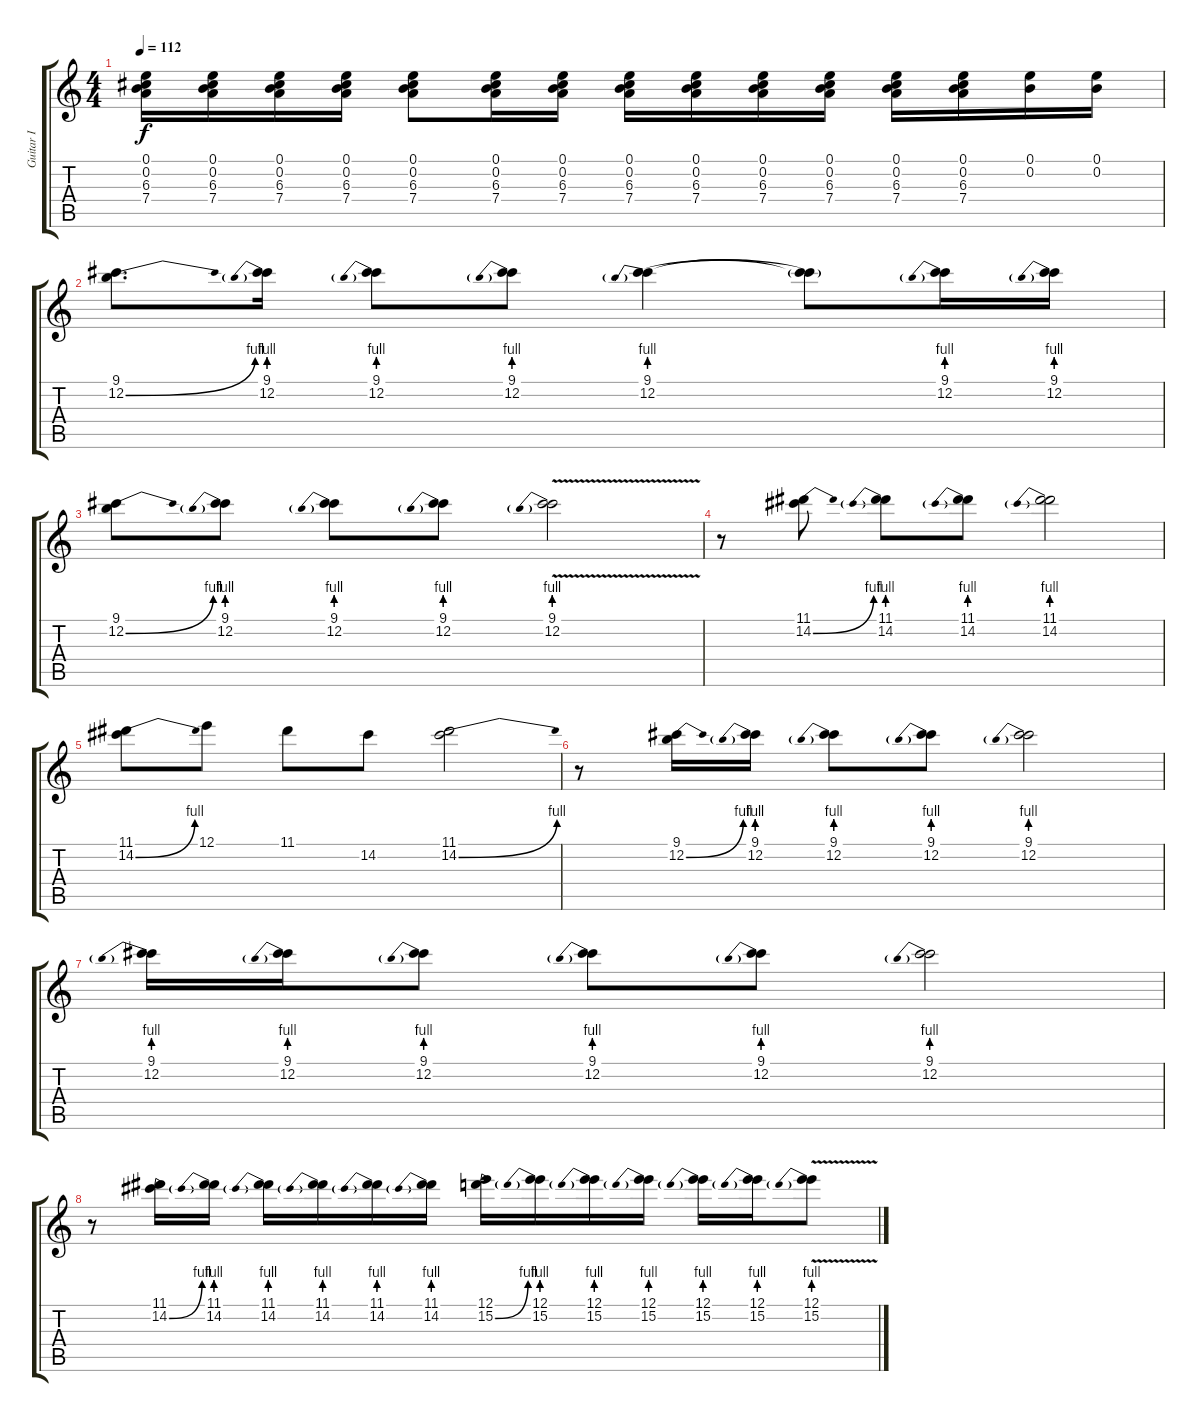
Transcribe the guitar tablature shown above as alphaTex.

\track ("Guitar I" "Guitar I") {instrument overdrivenguitar}
\staff {score tabs}
\tuning (E4 B3 G3 D3 A2 E2) {hide}
\ts (4 4)
\tempo 112
\clef g2
\ks c
(0.1 0.2 6.3 7.4).16{dy f} (0.1 0.2 6.3 7.4).16 (0.1 0.2 6.3 7.4).16 (0.1 0.2 6.3 7.4).16 (0.1 0.2 6.3 7.4).8 (0.1 0.2 6.3 7.4).16 (0.1 0.2 6.3 7.4).16 (0.1 0.2 6.3 7.4).16 (0.1 0.2 6.3 7.4).16 (0.1 0.2 6.3 7.4).16 (0.1 0.2 6.3 7.4).16 (0.1 0.2 6.3 7.4).16 (0.1 0.2 6.3 7.4).16 (0.1 0.2).16 (0.1 0.2).16 |
(9.1 12.2{be (bend 0 0 60 4)}).8{d} (9.1 12.2{be (prebend 0 4 60 4)}).16 (9.1 12.2{be (prebend 0 4 60 4)}).8 (9.1 12.2{be (prebend 0 4 60 4)}).8 (9.1 12.2{be (prebend 0 4 60 4)}).4 (9.1{t} 12.2{t}).8 (9.1 12.2{be (prebend 0 4 60 4)}).16 (9.1 12.2{be (prebend 0 4 60 4)}).16 |
(9.1 12.2{be (bend 0 0 60 4)}).8 (9.1 12.2{be (prebend 0 4 60 4)}).8 (9.1 12.2{be (prebend 0 4 60 4)}).8 (9.1 12.2{be (prebend 0 4 60 4)}).8 (9.1{v} 12.2{be (prebend 0 4 60 4) v}).2 |
r.8 (11.1 14.2{be (bend 0 0 60 4)}).8 (11.1 14.2{be (prebend 0 4 60 4)}).8 (11.1 14.2{be (prebend 0 4 60 4)}).8 (11.1 14.2{be (prebend 0 4 60 4)}).2 |
(11.1 14.2{be (bend 0 0 60 4)}).8 12.1.8 11.1.8 14.2.8 (11.1 14.2{be (bend 0 0 60 4)}).2 |
r.8 (9.1 12.2{be (bend 0 0 60 4)}).16 (9.1 12.2{be (prebend 0 4 60 4)}).16 (9.1 12.2{be (prebend 0 4 60 4)}).8 (9.1 12.2{be (prebend 0 4 60 4)}).8 (9.1 12.2{be (prebend 0 4 60 4)}).2 |
(9.1 12.2{be (prebend 0 4 60 4)}).16 (9.1 12.2{be (prebend 0 4 60 4)}).16 (9.1 12.2{be (prebend 0 4 60 4)}).8 (9.1 12.2{be (prebend 0 4 60 4)}).8 (9.1 12.2{be (prebend 0 4 60 4)}).8 (9.1 12.2{be (prebend 0 4 60 4)}).2 |
r.8 (11.1 14.2{be (bend 0 0 60 4)}).16 (11.1 14.2{be (prebend 0 4 60 4)}).16 (11.1 14.2{be (prebend 0 4 60 4)}).16 (11.1 14.2{be (prebend 0 4 60 4)}).16 (11.1 14.2{be (prebend 0 4 60 4)}).16 (11.1 14.2{be (prebend 0 4 60 4)}).16 (12.1 15.2{be (bend 0 0 60 4)}).16 (12.1 15.2{be (prebend 0 4 60 4)}).16 (12.1 15.2{be (prebend 0 4 60 4)}).16 (12.1 15.2{be (prebend 0 4 60 4)}).16 (12.1 15.2{be (prebend 0 4 60 4)}).16 (12.1 15.2{be (prebend 0 4 60 4)}).16 (12.1{v} 15.2{be (prebend 0 4 60 4) v}).8
